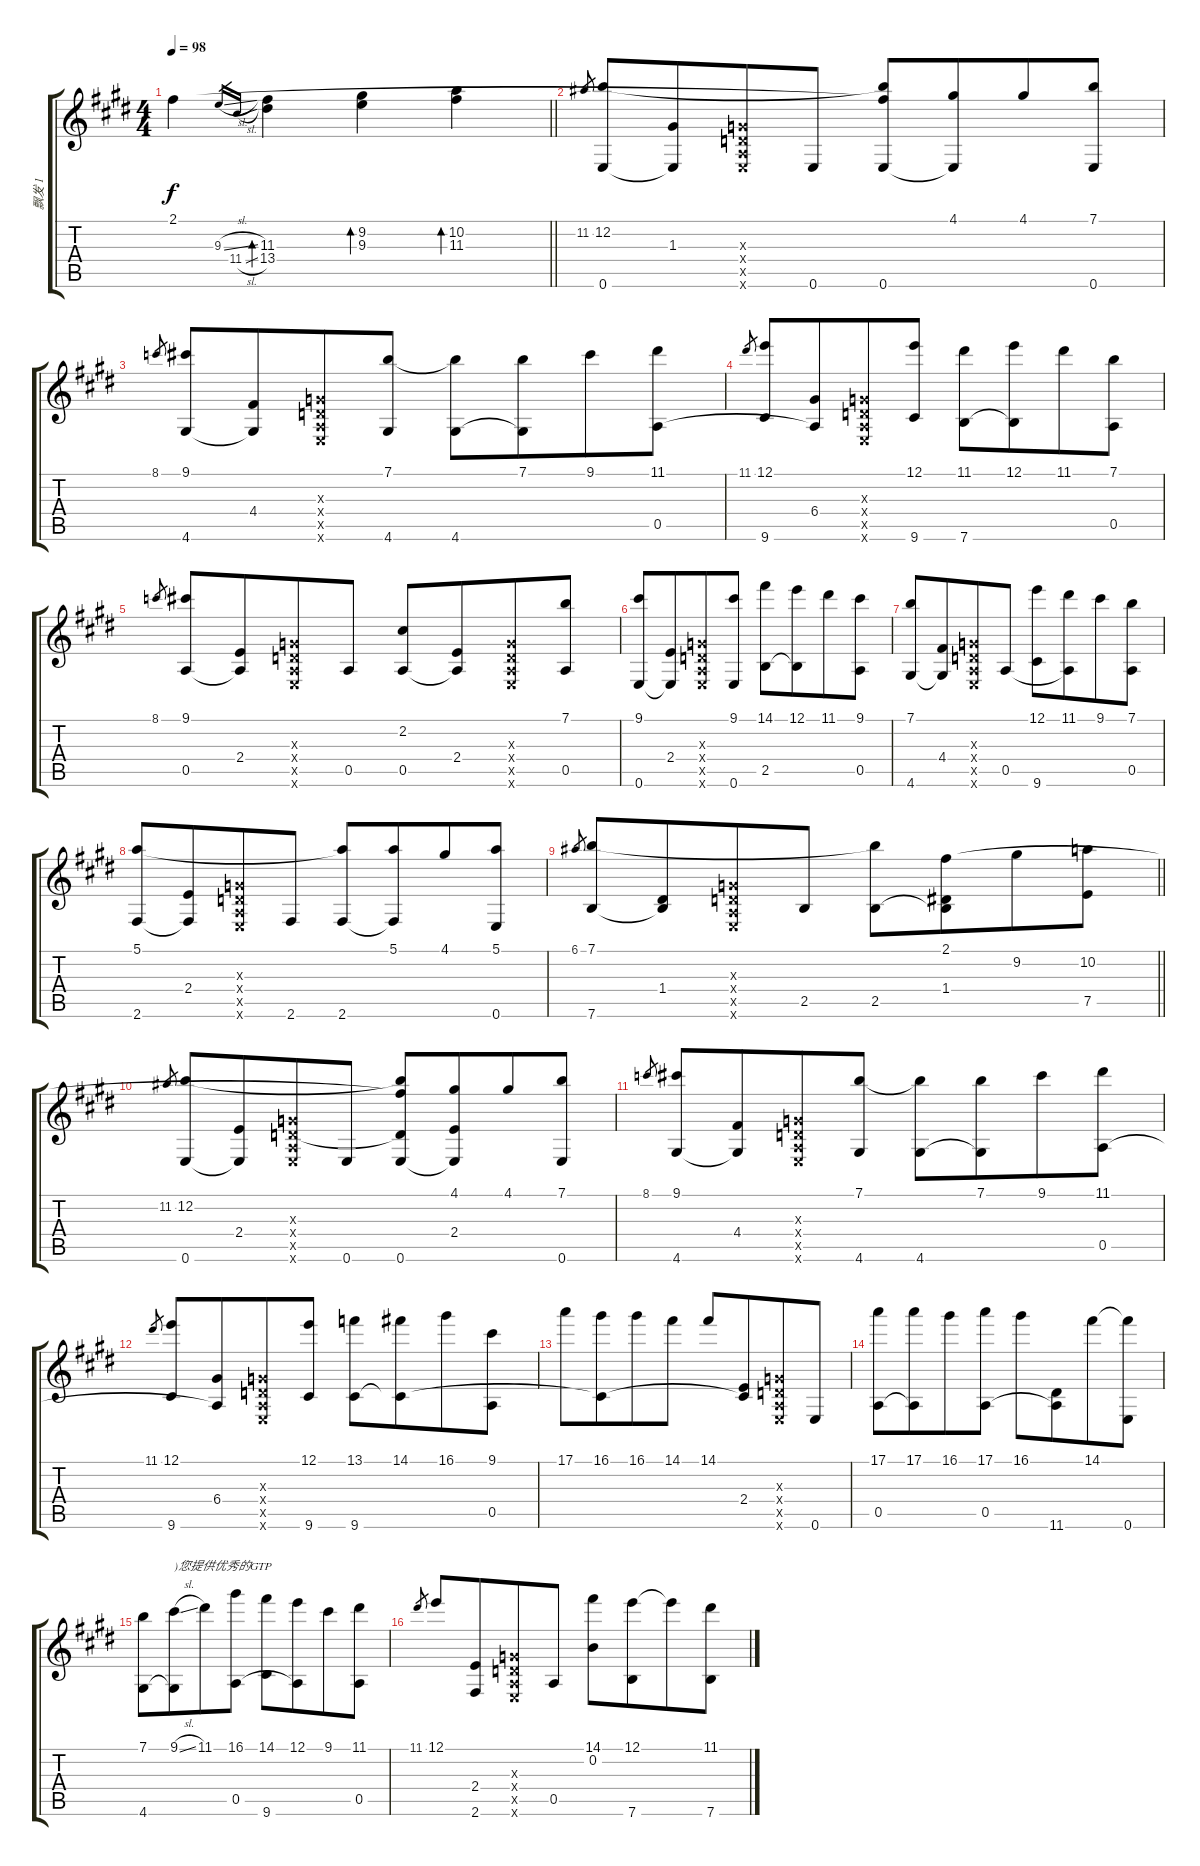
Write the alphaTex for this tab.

\track ("飘发 1" "飘发 1") {instrument acousticguitarsteel}
\staff {score tabs}
\tuning (E4 B3 G3 D3 A2 E2) {hide}
\ts (4 4)
\tempo 98
\clef g2
\barLineRight lightlight
\ks e
2.1{t}.4{dy f} 9.3{sl}.16{gr} 11.4{sl}.16{gr} (11.3 13.4).4{bd 30} (9.2 9.3).4{bd 30} (10.2 11.3).4{bd 30} |
11.2.8{gr} (12.2 0.6).8 (1.3 0.6{t}).8{beam merge} (0.3{x} 0.4{x} 0.5{x} 0.6{x}).8 0.6.8 (2.1{t} 12.2{t} 0.6).8 (4.1 0.6{t}).8{beam merge} 4.1.8 (7.1 0.6).8 |
8.1.8{gr} (9.1 4.6).8 (4.4 4.6{t}).8{beam merge} (0.3{x} 0.4{x} 0.5{x} 0.6{x}).8 (7.1 4.6).8 (7.1{t} 4.6).8 (7.1 4.6{t}).8{beam merge} 9.1.8 (11.1 0.5).8 |
11.1.8{gr} (12.1 9.6).8 (6.4 0.5{t}).8{beam merge} (0.3{x} 0.4{x} 0.5{x} 0.6{x}).8 (12.1 9.6).8 (11.1 7.6).8 (12.1 7.6{t}).8{beam merge} 11.1.8 (7.1 0.5).8 |
8.1.8{gr} (9.1 0.5).8 (2.4 0.5{t}).8{beam merge} (0.3{x} 0.4{x} 0.5{x} 0.6{x}).8 0.5.8 (2.2 0.5).8 (2.4 0.5{t}).8{beam merge} (0.3{x} 0.4{x} 0.5{x} 0.6{x}).8 (7.1 0.5).8 |
(9.1 0.6).8 (2.4 0.6{t}).8{beam merge} (0.3{x} 0.4{x} 0.5{x} 0.6{x}).8 (9.1 0.6).8 (14.1 2.5).8 (12.1 2.5{t}).8{beam merge} 11.1.8 (9.1 0.5).8 |
(7.1 4.6).8 (4.4 4.6{t}).8{beam merge} (0.3{x} 0.4{x} 0.5{x} 0.6{x}).8 0.5.8 (12.1 9.6).8 (11.1 0.5{t}).8{beam merge} 9.1.8 (7.1 0.5).8 |
(5.1 2.6).8 (2.4 2.6{t}).8{beam merge} (0.3{x} 0.4{x} 0.5{x} 0.6{x}).8 2.6.8 (5.1{t} 2.6).8 (5.1 2.6{t}).8{beam merge} 4.1.8 (5.1 0.6).8 |
\barLineRight lightlight
6.1.8{gr} (7.1 7.6).8 (1.4 7.6{t}).8{beam merge} (0.3{x} 0.4{x} 0.5{x} 0.6{x}).8 2.5.8 (7.1{t} 2.5).8 (2.1 1.4 2.5{t}).8{beam merge} 9.2.8 (10.2 7.5).8 |
11.2.8{gr} (12.2 0.6).8 (2.4 0.6{t}).8{beam merge} (0.3{x} 0.4{x} 0.5{x} 0.6{x}).8 0.6.8 (2.1{t} 12.2{t} 0.4{t} 0.6).8 (4.1 2.4 0.6{t}).8{beam merge} 4.1.8 (7.1 0.6).8 |
8.1.8{gr} (9.1 4.6).8 (4.4 4.6{t}).8{beam merge} (0.3{x} 0.4{x} 0.5{x} 0.6{x}).8 (7.1 4.6).8 (7.1{t} 4.6).8 (7.1 4.6{t}).8{beam merge} 9.1.8 (11.1 0.5).8 |
11.1.8{gr} (12.1 9.6).8 (6.4 0.5{t}).8{beam merge} (0.3{x} 0.4{x} 0.5{x} 0.6{x}).8 (12.1 9.6).8 (13.1 9.6).8 (14.1 9.6{t}).8{beam merge} 16.1.8 (9.1 0.5).8 |
17.1.8 (16.1 9.6{t}).8{beam merge} 16.1.8 14.1.8 14.1.8 (2.4 9.6{t}).8{beam merge} (0.3{x} 0.4{x} 0.5{x} 0.6{x}).8 0.6.8 |
(17.1 0.5).8 (17.1 0.5{t}).8{beam merge} 16.1.8 (17.1 0.5).8 16.1.8 (0.5{t} 11.6).8{beam merge} 14.1.8 (14.1{t} 0.6).8 |
(7.1 4.6).8 (9.1{sl} 4.6{t}).8{txt ")您提供优秀的GTP" beam merge} 11.1.8 (16.1 0.5).8 (14.1 9.6).8 (12.1 0.5{t}).8{beam merge} 9.1.8 (11.1 0.5).8 |
11.1.8{gr} 12.1.8 (2.4 2.6).8{beam merge} (0.3{x} 0.4{x} 0.5{x} 0.6{x}).8 0.5.8 (14.1 0.2).8 (12.1 7.6).8{beam merge} 12.1{t}.8 (11.1 7.6).8
